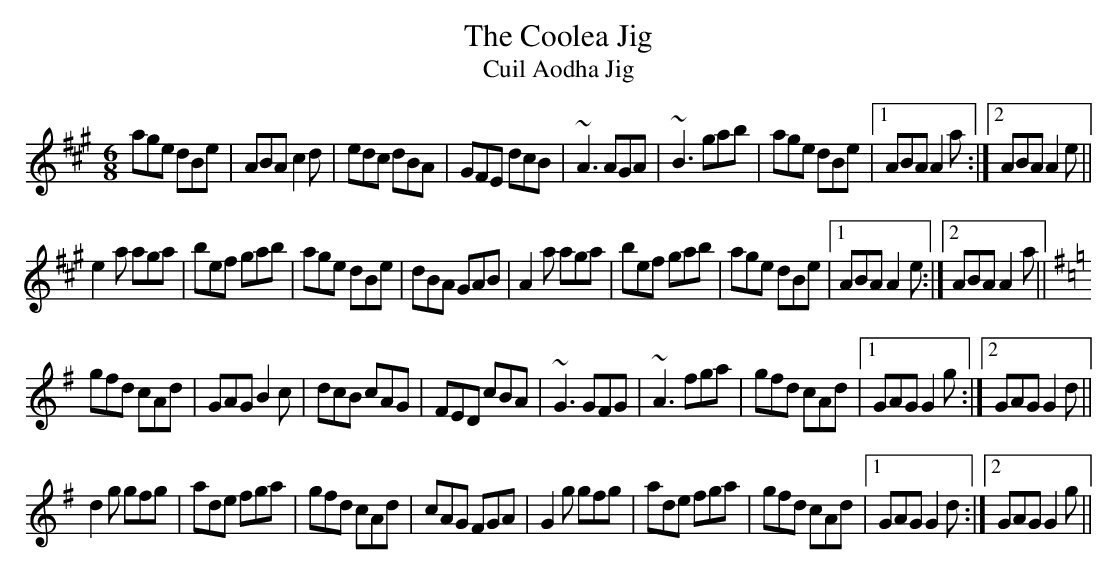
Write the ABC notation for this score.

X:1
T:Coolea Jig, The
T:Cuil Aodha Jig
M:6/8
K:A
age dBe|ABA c2d|edc dBA|GFE dcB|~A3 AGA|~B3 gab|age dBe|1 ABA A2a:|2 ABA A2e||
e2a aga|bef gab|age dBe|dBA GAB|A2a aga|bef gab|age dBe|1 ABA A2e:|2 ABA A2a||
K:G
gfd cAd|GAG B2c|dcB cAG|FED cBA|~G3 GFG|~A3 fga|gfd cAd|1 GAG G2g:|2 GAG G2d||
d2g gfg|ade fga|gfd cAd|cAG FGA|G2g gfg|ade fga|gfd cAd|1 GAG G2d:|2 GAG G2g||
